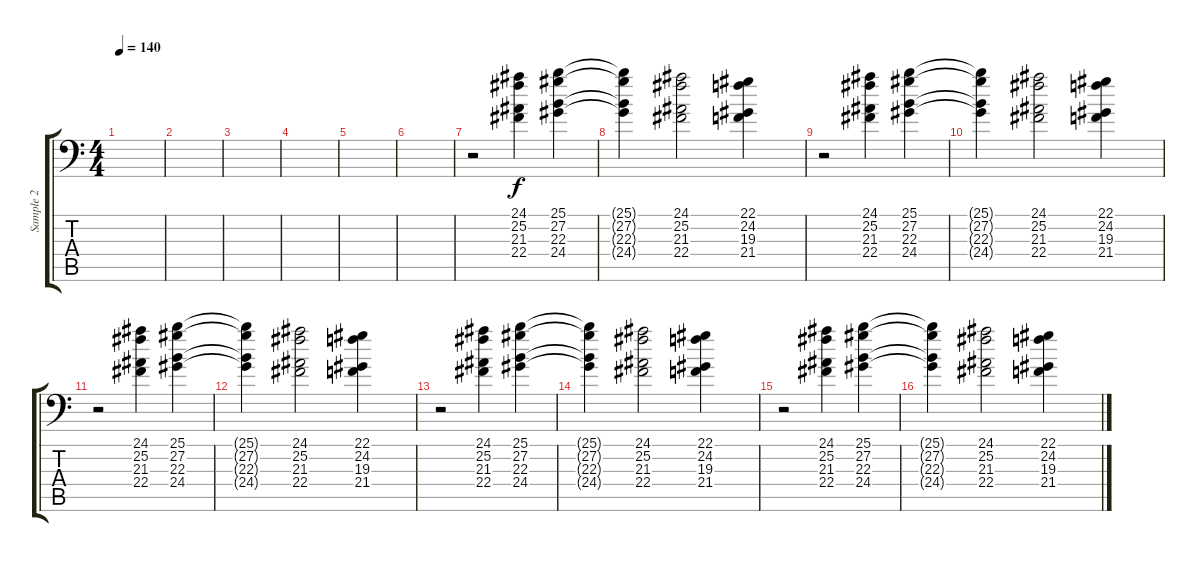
\track ("Sample 2" "Sample 2") {instrument stringensemble1}
\staff {score tabs}
\tuning (Bb3 F3 Db3 Ab2 Eb2 Bb1) {hide}
\ts (4 4)
\tempo 140
\clef f4
\ks c
|
|
|
|
|
|
r.2 (24.1 25.2 21.3 22.4).4 (25.1 27.2 22.3 24.4).4 |
(25.1{t} 27.2{t} 22.3{t} 24.4{t}).4 (24.1 25.2 21.3 22.4).2 (22.1 24.2 19.3 21.4).4 |
r.2 (24.1 25.2 21.3 22.4).4 (25.1 27.2 22.3 24.4).4 |
(25.1{t} 27.2{t} 22.3{t} 24.4{t}).4 (24.1 25.2 21.3 22.4).2 (22.1 24.2 19.3 21.4).4 |
r.2 (24.1 25.2 21.3 22.4).4 (25.1 27.2 22.3 24.4).4 |
(25.1{t} 27.2{t} 22.3{t} 24.4{t}).4 (24.1 25.2 21.3 22.4).2 (22.1 24.2 19.3 21.4).4 |
r.2 (24.1 25.2 21.3 22.4).4 (25.1 27.2 22.3 24.4).4 |
(25.1{t} 27.2{t} 22.3{t} 24.4{t}).4 (24.1 25.2 21.3 22.4).2 (22.1 24.2 19.3 21.4).4 |
r.2 (24.1 25.2 21.3 22.4).4 (25.1 27.2 22.3 24.4).4 |
(25.1{t} 27.2{t} 22.3{t} 24.4{t}).4 (24.1 25.2 21.3 22.4).2 (22.1 24.2 19.3 21.4).4
